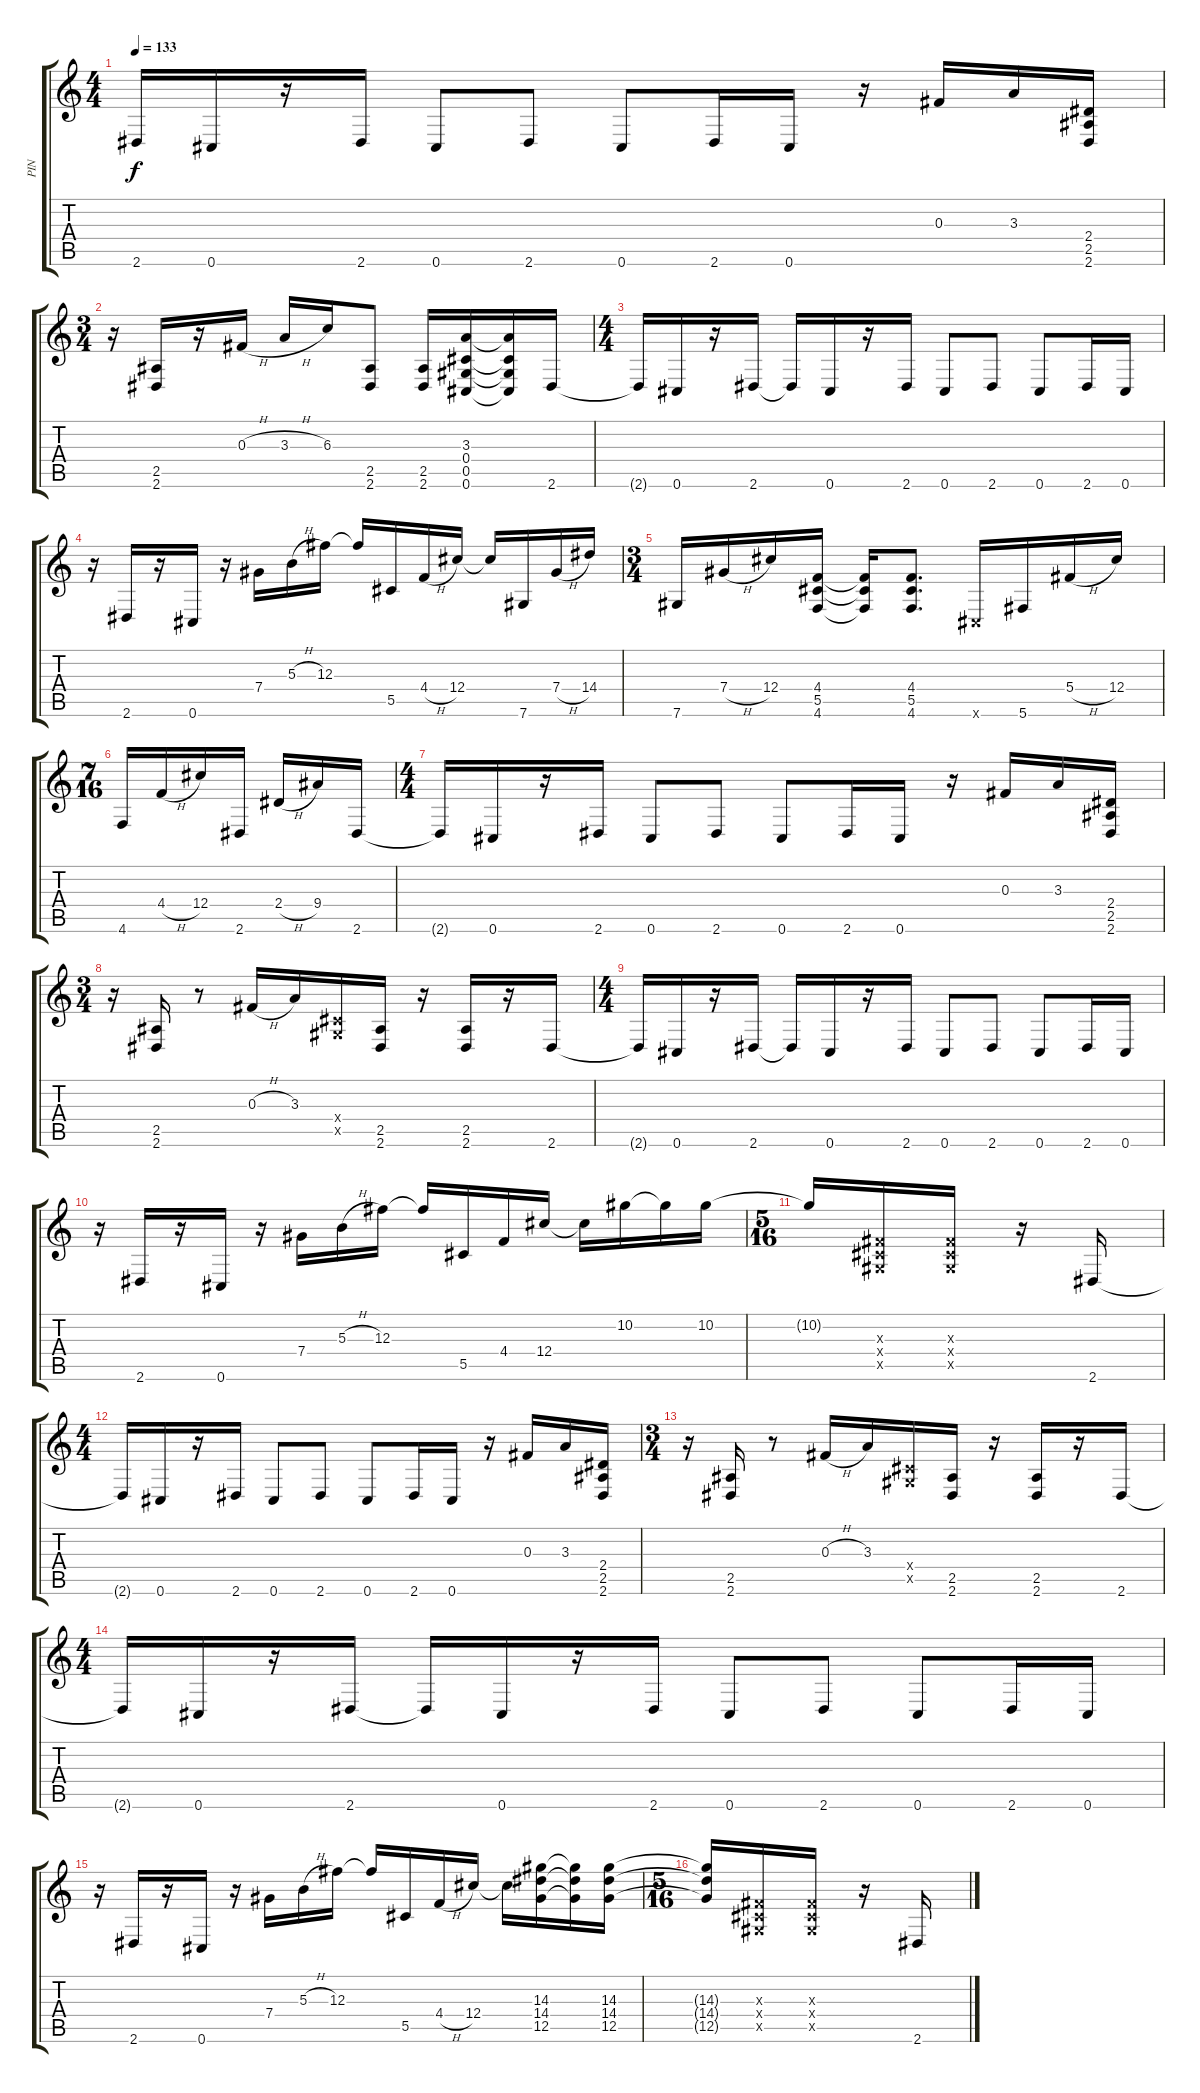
\track ("PIN" "PIN") {instrument distortionguitar}
\staff {score tabs}
\tuning (Eb4 Bb3 Gb3 Db3 Ab2 Db2) {hide}
\ts (4 4)
\tempo 133
\clef g2
\ks c
2.6{t}.16{dy f} 0.6.16 r.16 2.6.16 0.6.8 2.6.8 0.6.8 2.6.16 0.6.16 r.16 0.3.16 3.3.16 (2.4 2.5 2.6).16 |
\ts (3 4)
r.16 (2.5 2.6).16 r.16 0.3{h}.16 3.3{h}.16 6.3.16 (2.5 2.6).8 (2.5 2.6).16 (3.3 0.4 0.5 0.6).16 (3.3{t} 0.4{t} 0.5{t} 0.6{t}).16 2.6.16 |
\ts (4 4)
2.6{t}.16 0.6.16 r.16 2.6.16 2.6{t}.16 0.6.16 r.16 2.6.16 0.6.8 2.6.8 0.6.8 2.6.16 0.6.16 |
r.16 2.6.16 r.16 0.6.16 r.16 7.4.16 5.3{h}.16 12.3.16 12.3{t}.16 5.5.16 4.4{h}.16 12.4.16 12.4{t}.16 7.6.16 7.4{h}.16 14.4.16 |
\ts (3 4)
7.6.16 7.4{h}.16 12.4.16 (4.4 5.5 4.6).16 (4.4{t} 5.5{t} 4.6{t}).16 (4.4 5.5 4.6).8{d} 0.6{x}.16 5.6.16 5.4{h}.16 12.4.16 |
\ts (7 16)
4.6.16 4.4{h}.16 12.4.16 2.6.16 2.4{h}.16 9.4.16 2.6.16 |
\ts (4 4)
2.6{t}.16 0.6.16 r.16 2.6.16 0.6.8 2.6.8 0.6.8 2.6.16 0.6.16 r.16 0.3.16 3.3.16 (2.4 2.5 2.6).16 |
\ts (3 4)
r.16 (2.5 2.6).16 r.8 0.3{h}.16 3.3.16 (0.4{x} 0.5{x}).16 (2.5 2.6).16 r.16 (2.5 2.6).16 r.16 2.6.16 |
\ts (4 4)
2.6{t}.16 0.6.16 r.16 2.6.16 2.6{t}.16 0.6.16 r.16 2.6.16 0.6.8 2.6.8 0.6.8 2.6.16 0.6.16 |
r.16 2.6.16 r.16 0.6.16 r.16 7.4.16 5.3{h}.16 12.3.16 12.3{t}.16 5.5.16 4.4.16 12.4.16 12.4{t}.16 10.2.16 10.2{t}.16 10.2.16 |
\ts (5 16)
10.2{t}.16 (0.3{x} 0.4{x} 0.5{x}).16 (0.3{x} 0.4{x} 0.5{x}).16 r.16 2.6.16 |
\ts (4 4)
2.6{t}.16 0.6.16 r.16 2.6.16 0.6.8 2.6.8 0.6.8 2.6.16 0.6.16 r.16 0.3.16 3.3.16 (2.4 2.5 2.6).16 |
\ts (3 4)
r.16 (2.5 2.6).16 r.8 0.3{h}.16 3.3.16 (0.4{x} 0.5{x}).16 (2.5 2.6).16 r.16 (2.5 2.6).16 r.16 2.6.16 |
\ts (4 4)
2.6{t}.16 0.6.16 r.16 2.6.16 2.6{t}.16 0.6.16 r.16 2.6.16 0.6.8 2.6.8 0.6.8 2.6.16 0.6.16 |
r.16 2.6.16 r.16 0.6.16 r.16 7.4.16 5.3{h}.16 12.3.16 12.3{t}.16 5.5.16 4.4{h}.16 12.4.16 12.4{t}.16 (14.3 14.4 12.5).16 (14.3{t} 14.4{t} 12.5{t}).16 (14.3 14.4 12.5).16 |
\ts (5 16)
(14.3{t} 14.4{t} 12.5{t}).16 (0.3{x} 0.4{x} 0.5{x}).16 (0.3{x} 0.4{x} 0.5{x}).16 r.16 2.6.16
